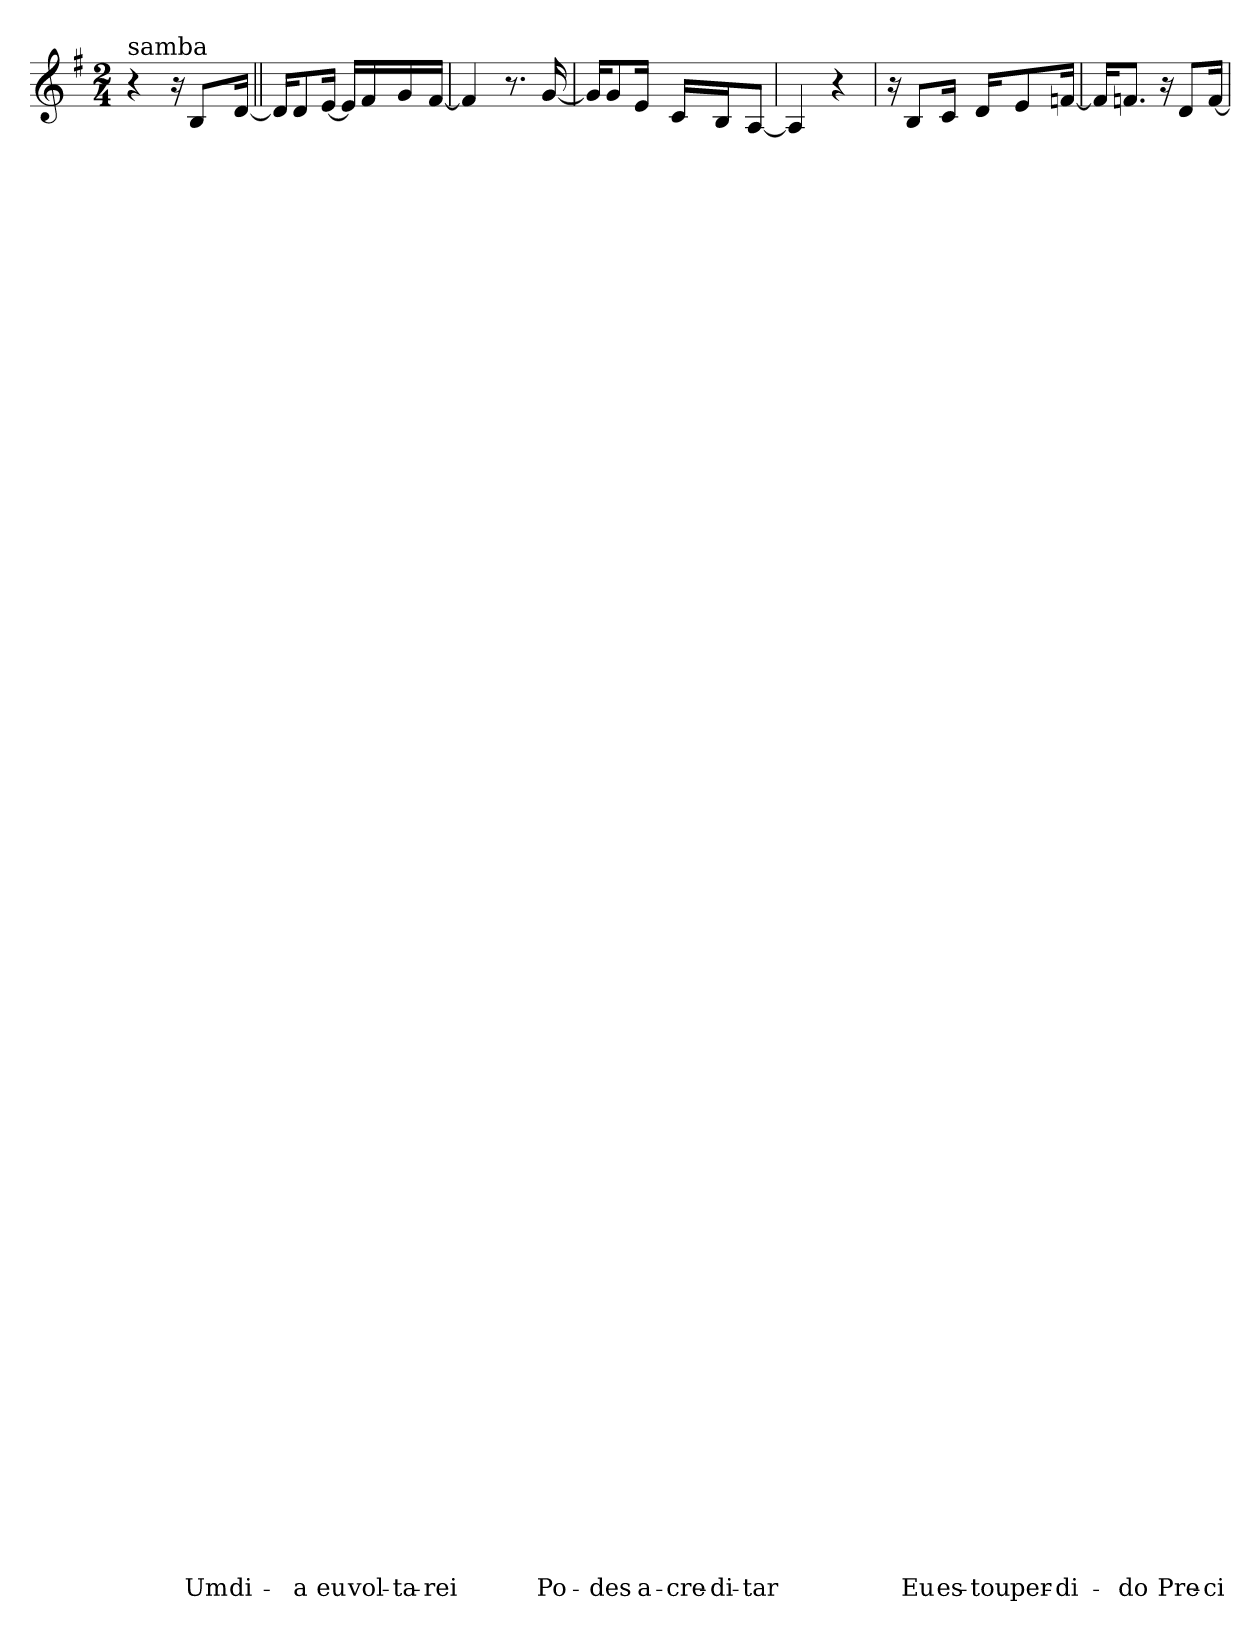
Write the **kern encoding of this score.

**kern	**text	**text	**text	**text	**text	**text	**text	**text	**text	**text	**text	**text	**text	**text	**text	**text	**text	**text	**text	**text	**text	**text	**text	**text	**text	**text	**text	**text	**text	**text	**text	**text	**text	**text	**text	**text	**text	**text	**text	**text	**text	**text	**text	**text	**text	**text	**text	**text	**text	**text	**text	**text	**text	**text	**text	**text	**text	**text	**text	**text	**text
*part1	*part1	*part1	*part1	*part1	*part1	*part1	*part1	*part1	*part1	*part1	*part1	*part1	*part1	*part1	*part1	*part1	*part1	*part1	*part1	*part1	*part1	*part1	*part1	*part1	*part1	*part1	*part1	*part1	*part1	*part1	*part1	*part1	*part1	*part1	*part1	*part1	*part1	*part1	*part1	*part1	*part1	*part1	*part1	*part1	*part1	*part1	*part1	*part1	*part1	*part1	*part1	*part1	*part1	*part1	*part1	*part1	*part1	*part1	*part1	*part1	*part1
*staff1	*staff1	*staff1	*staff1	*staff1	*staff1	*staff1	*staff1	*staff1	*staff1	*staff1	*staff1	*staff1	*staff1	*staff1	*staff1	*staff1	*staff1	*staff1	*staff1	*staff1	*staff1	*staff1	*staff1	*staff1	*staff1	*staff1	*staff1	*staff1	*staff1	*staff1	*staff1	*staff1	*staff1	*staff1	*staff1	*staff1	*staff1	*staff1	*staff1	*staff1	*staff1	*staff1	*staff1	*staff1	*staff1	*staff1	*staff1	*staff1	*staff1	*staff1	*staff1	*staff1	*staff1	*staff1	*staff1	*staff1	*staff1	*staff1	*staff1	*staff1	*staff1
*clefG2	*	*	*	*	*	*	*	*	*	*	*	*	*	*	*	*	*	*	*	*	*	*	*	*	*	*	*	*	*	*	*	*	*	*	*	*	*	*	*	*	*	*	*	*	*	*	*	*	*	*	*	*	*	*	*	*	*	*	*	*	*
*k[f#]	*	*	*	*	*	*	*	*	*	*	*	*	*	*	*	*	*	*	*	*	*	*	*	*	*	*	*	*	*	*	*	*	*	*	*	*	*	*	*	*	*	*	*	*	*	*	*	*	*	*	*	*	*	*	*	*	*	*	*	*	*
*G:	*	*	*	*	*	*	*	*	*	*	*	*	*	*	*	*	*	*	*	*	*	*	*	*	*	*	*	*	*	*	*	*	*	*	*	*	*	*	*	*	*	*	*	*	*	*	*	*	*	*	*	*	*	*	*	*	*	*	*	*	*
*M2/4	*	*	*	*	*	*	*	*	*	*	*	*	*	*	*	*	*	*	*	*	*	*	*	*	*	*	*	*	*	*	*	*	*	*	*	*	*	*	*	*	*	*	*	*	*	*	*	*	*	*	*	*	*	*	*	*	*	*	*	*	*
*MM90	*	*	*	*	*	*	*	*	*	*	*	*	*	*	*	*	*	*	*	*	*	*	*	*	*	*	*	*	*	*	*	*	*	*	*	*	*	*	*	*	*	*	*	*	*	*	*	*	*	*	*	*	*	*	*	*	*	*	*	*	*
=1	=1	=1	=1	=1	=1	=1	=1	=1	=1	=1	=1	=1	=1	=1	=1	=1	=1	=1	=1	=1	=1	=1	=1	=1	=1	=1	=1	=1	=1	=1	=1	=1	=1	=1	=1	=1	=1	=1	=1	=1	=1	=1	=1	=1	=1	=1	=1	=1	=1	=1	=1	=1	=1	=1	=1	=1	=1	=1	=1	=1	=1
!LO:TX:a:t=samba	!	!	!	!	!	!	!	!	!	!	!	!	!	!	!	!	!	!	!	!	!	!	!	!	!	!	!	!	!	!	!	!	!	!	!	!	!	!	!	!	!	!	!	!	!	!	!	!	!	!	!	!	!	!	!	!	!	!	!	!	!
4r	.	.	.	.	.	.	.	.	.	.	.	.	.	.	.	.	.	.	.	.	.	.	.	.	.	.	.	.	.	.	.	.	.	.	.	.	.	.	.	.	.	.	.	.	.	.	.	.	.	.	.	.	.	.	.	.	.	.	.	.	.
16r	.	.	.	.	.	.	.	.	.	.	.	.	.	.	.	.	.	.	.	.	.	.	.	.	.	.	.	.	.	.	.	.	.	.	.	.	.	.	.	.	.	.	.	.	.	.	.	.	.	.	.	.	.	.	.	.	.	.	.	.	.
!	!	!	!	!	!	!	!	!	!	!	!	!	!	!	!	!	!	!	!	!	!	!	!	!	!	!	!	!	!	!	!	!	!	!	!	!	!	!	!	!	!	!	!	!	!	!	!	!	!	!	!	!	!	!	!	!	!	!	!	!	!LO:LY:b
8B/L	.	.	.	.	.	.	.	.	.	.	.	.	.	.	.	.	.	.	.	.	.	.	.	.	.	.	.	.	.	.	.	.	.	.	.	.	.	.	.	.	.	.	.	.	.	.	.	.	.	.	.	.	.	.	.	.	.	.	.	.	Um
!	!	!	!	!	!	!	!	!	!	!	!	!	!	!	!	!	!	!	!	!	!	!	!	!	!	!	!	!	!	!	!	!	!	!	!	!	!	!	!	!	!	!	!	!	!	!	!	!	!	!	!	!	!	!	!	!	!	!	!	!	!LO:LY:b
[16d/Jk	.	.	.	.	.	.	.	.	.	.	.	.	.	.	.	.	.	.	.	.	.	.	.	.	.	.	.	.	.	.	.	.	.	.	.	.	.	.	.	.	.	.	.	.	.	.	.	.	.	.	.	.	.	.	.	.	.	.	.	.	di-
=2||	=2||	=2||	=2||	=2||	=2||	=2||	=2||	=2||	=2||	=2||	=2||	=2||	=2||	=2||	=2||	=2||	=2||	=2||	=2||	=2||	=2||	=2||	=2||	=2||	=2||	=2||	=2||	=2||	=2||	=2||	=2||	=2||	=2||	=2||	=2||	=2||	=2||	=2||	=2||	=2||	=2||	=2||	=2||	=2||	=2||	=2||	=2||	=2||	=2||	=2||	=2||	=2||	=2||	=2||	=2||	=2||	=2||	=2||	=2||	=2||	=2||
16d/KL]	.	.	.	.	.	.	.	.	.	.	.	.	.	.	.	.	.	.	.	.	.	.	.	.	.	.	.	.	.	.	.	.	.	.	.	.	.	.	.	.	.	.	.	.	.	.	.	.	.	.	.	.	.	.	.	.	.	.	.	.	.
!	!	!	!	!	!	!	!	!	!	!	!	!	!	!	!	!	!	!	!	!	!	!	!	!	!	!	!	!	!	!	!	!	!	!	!	!	!	!	!	!	!	!	!	!	!	!	!	!	!	!	!	!	!	!	!	!	!	!	!	!	!LO:LY:b
8d/	.	.	.	.	.	.	.	.	.	.	.	.	.	.	.	.	.	.	.	.	.	.	.	.	.	.	.	.	.	.	.	.	.	.	.	.	.	.	.	.	.	.	.	.	.	.	.	.	.	.	.	.	.	.	.	.	.	.	.	.	-a
!	!	!	!	!	!	!	!	!	!	!	!	!	!	!	!	!	!	!	!	!	!	!	!	!	!	!	!	!	!	!	!	!	!	!	!	!	!	!	!	!	!	!	!	!	!	!	!	!	!	!	!	!	!	!	!	!	!	!	!	!	!LO:LY:b
[16e/Jk	.	.	.	.	.	.	.	.	.	.	.	.	.	.	.	.	.	.	.	.	.	.	.	.	.	.	.	.	.	.	.	.	.	.	.	.	.	.	.	.	.	.	.	.	.	.	.	.	.	.	.	.	.	.	.	.	.	.	.	.	eu
16e/LL]	.	.	.	.	.	.	.	.	.	.	.	.	.	.	.	.	.	.	.	.	.	.	.	.	.	.	.	.	.	.	.	.	.	.	.	.	.	.	.	.	.	.	.	.	.	.	.	.	.	.	.	.	.	.	.	.	.	.	.	.	.
!	!	!	!	!	!	!	!	!	!	!	!	!	!	!	!	!	!	!	!	!	!	!	!	!	!	!	!	!	!	!	!	!	!	!	!	!	!	!	!	!	!	!	!	!	!	!	!	!	!	!	!	!	!	!	!	!	!	!	!	!	!LO:LY:b
16f#/	.	.	.	.	.	.	.	.	.	.	.	.	.	.	.	.	.	.	.	.	.	.	.	.	.	.	.	.	.	.	.	.	.	.	.	.	.	.	.	.	.	.	.	.	.	.	.	.	.	.	.	.	.	.	.	.	.	.	.	.	vol-
!	!	!	!	!	!	!	!	!	!	!	!	!	!	!	!	!	!	!	!	!	!	!	!	!	!	!	!	!	!	!	!	!	!	!	!	!	!	!	!	!	!	!	!	!	!	!	!	!	!	!	!	!	!	!	!	!	!	!	!	!	!LO:LY:b
16g/	.	.	.	.	.	.	.	.	.	.	.	.	.	.	.	.	.	.	.	.	.	.	.	.	.	.	.	.	.	.	.	.	.	.	.	.	.	.	.	.	.	.	.	.	.	.	.	.	.	.	.	.	.	.	.	.	.	.	.	.	-ta-
!	!	!	!	!	!	!	!	!	!	!	!	!	!	!	!	!	!	!	!	!	!	!	!	!	!	!	!	!	!	!	!	!	!	!	!	!	!	!	!	!	!	!	!	!	!	!	!	!	!	!	!	!	!	!	!	!	!	!	!	!	!LO:LY:b
[16f#/JJ	.	.	.	.	.	.	.	.	.	.	.	.	.	.	.	.	.	.	.	.	.	.	.	.	.	.	.	.	.	.	.	.	.	.	.	.	.	.	.	.	.	.	.	.	.	.	.	.	.	.	.	.	.	.	.	.	.	.	.	.	-rei
=3	=3	=3	=3	=3	=3	=3	=3	=3	=3	=3	=3	=3	=3	=3	=3	=3	=3	=3	=3	=3	=3	=3	=3	=3	=3	=3	=3	=3	=3	=3	=3	=3	=3	=3	=3	=3	=3	=3	=3	=3	=3	=3	=3	=3	=3	=3	=3	=3	=3	=3	=3	=3	=3	=3	=3	=3	=3	=3	=3	=3	=3
4f#/]	.	.	.	.	.	.	.	.	.	.	.	.	.	.	.	.	.	.	.	.	.	.	.	.	.	.	.	.	.	.	.	.	.	.	.	.	.	.	.	.	.	.	.	.	.	.	.	.	.	.	.	.	.	.	.	.	.	.	.	.	.
8.r	.	.	.	.	.	.	.	.	.	.	.	.	.	.	.	.	.	.	.	.	.	.	.	.	.	.	.	.	.	.	.	.	.	.	.	.	.	.	.	.	.	.	.	.	.	.	.	.	.	.	.	.	.	.	.	.	.	.	.	.	.
!	!	!	!	!	!	!	!	!	!	!	!	!	!	!	!	!	!	!	!	!	!	!	!	!	!	!	!	!	!	!	!	!	!	!	!	!	!	!	!	!	!	!	!	!	!	!	!	!	!	!	!	!	!	!	!	!	!	!	!	!	!LO:LY:b
[16g/	.	.	.	.	.	.	.	.	.	.	.	.	.	.	.	.	.	.	.	.	.	.	.	.	.	.	.	.	.	.	.	.	.	.	.	.	.	.	.	.	.	.	.	.	.	.	.	.	.	.	.	.	.	.	.	.	.	.	.	.	Po-
=4	=4	=4	=4	=4	=4	=4	=4	=4	=4	=4	=4	=4	=4	=4	=4	=4	=4	=4	=4	=4	=4	=4	=4	=4	=4	=4	=4	=4	=4	=4	=4	=4	=4	=4	=4	=4	=4	=4	=4	=4	=4	=4	=4	=4	=4	=4	=4	=4	=4	=4	=4	=4	=4	=4	=4	=4	=4	=4	=4	=4	=4
16g/KL]	.	.	.	.	.	.	.	.	.	.	.	.	.	.	.	.	.	.	.	.	.	.	.	.	.	.	.	.	.	.	.	.	.	.	.	.	.	.	.	.	.	.	.	.	.	.	.	.	.	.	.	.	.	.	.	.	.	.	.	.	.
!	!	!	!	!	!	!	!	!	!	!	!	!	!	!	!	!	!	!	!	!	!	!	!	!	!	!	!	!	!	!	!	!	!	!	!	!	!	!	!	!	!	!	!	!	!	!	!	!	!	!	!	!	!	!	!	!	!	!	!	!	!LO:LY:b
8g/	.	.	.	.	.	.	.	.	.	.	.	.	.	.	.	.	.	.	.	.	.	.	.	.	.	.	.	.	.	.	.	.	.	.	.	.	.	.	.	.	.	.	.	.	.	.	.	.	.	.	.	.	.	.	.	.	.	.	.	.	-des
!	!	!	!	!	!	!	!	!	!	!	!	!	!	!	!	!	!	!	!	!	!	!	!	!	!	!	!	!	!	!	!	!	!	!	!	!	!	!	!	!	!	!	!	!	!	!	!	!	!	!	!	!	!	!	!	!	!	!	!	!	!LO:LY:b
16e/Jk	.	.	.	.	.	.	.	.	.	.	.	.	.	.	.	.	.	.	.	.	.	.	.	.	.	.	.	.	.	.	.	.	.	.	.	.	.	.	.	.	.	.	.	.	.	.	.	.	.	.	.	.	.	.	.	.	.	.	.	.	a-
!	!	!	!	!	!	!	!	!	!	!	!	!	!	!	!	!	!	!	!	!	!	!	!	!	!	!	!	!	!	!	!	!	!	!	!	!	!	!	!	!	!	!	!	!	!	!	!	!	!	!	!	!	!	!	!	!	!	!	!	!	!LO:LY:b
16c/LL	.	.	.	.	.	.	.	.	.	.	.	.	.	.	.	.	.	.	.	.	.	.	.	.	.	.	.	.	.	.	.	.	.	.	.	.	.	.	.	.	.	.	.	.	.	.	.	.	.	.	.	.	.	.	.	.	.	.	.	.	-cre-
!	!	!	!	!	!	!	!	!	!	!	!	!	!	!	!	!	!	!	!	!	!	!	!	!	!	!	!	!	!	!	!	!	!	!	!	!	!	!	!	!	!	!	!	!	!	!	!	!	!	!	!	!	!	!	!	!	!	!	!	!	!LO:LY:b
16B/J	.	.	.	.	.	.	.	.	.	.	.	.	.	.	.	.	.	.	.	.	.	.	.	.	.	.	.	.	.	.	.	.	.	.	.	.	.	.	.	.	.	.	.	.	.	.	.	.	.	.	.	.	.	.	.	.	.	.	.	.	-di-
!	!	!	!	!	!	!	!	!	!	!	!	!	!	!	!	!	!	!	!	!	!	!	!	!	!	!	!	!	!	!	!	!	!	!	!	!	!	!	!	!	!	!	!	!	!	!	!	!	!	!	!	!	!	!	!	!	!	!	!	!	!LO:LY:b
[8A/J	.	.	.	.	.	.	.	.	.	.	.	.	.	.	.	.	.	.	.	.	.	.	.	.	.	.	.	.	.	.	.	.	.	.	.	.	.	.	.	.	.	.	.	.	.	.	.	.	.	.	.	.	.	.	.	.	.	.	.	.	-tar
=5	=5	=5	=5	=5	=5	=5	=5	=5	=5	=5	=5	=5	=5	=5	=5	=5	=5	=5	=5	=5	=5	=5	=5	=5	=5	=5	=5	=5	=5	=5	=5	=5	=5	=5	=5	=5	=5	=5	=5	=5	=5	=5	=5	=5	=5	=5	=5	=5	=5	=5	=5	=5	=5	=5	=5	=5	=5	=5	=5	=5	=5
4A/]	.	.	.	.	.	.	.	.	.	.	.	.	.	.	.	.	.	.	.	.	.	.	.	.	.	.	.	.	.	.	.	.	.	.	.	.	.	.	.	.	.	.	.	.	.	.	.	.	.	.	.	.	.	.	.	.	.	.	.	.	.
4r	.	.	.	.	.	.	.	.	.	.	.	.	.	.	.	.	.	.	.	.	.	.	.	.	.	.	.	.	.	.	.	.	.	.	.	.	.	.	.	.	.	.	.	.	.	.	.	.	.	.	.	.	.	.	.	.	.	.	.	.	.
=6	=6	=6	=6	=6	=6	=6	=6	=6	=6	=6	=6	=6	=6	=6	=6	=6	=6	=6	=6	=6	=6	=6	=6	=6	=6	=6	=6	=6	=6	=6	=6	=6	=6	=6	=6	=6	=6	=6	=6	=6	=6	=6	=6	=6	=6	=6	=6	=6	=6	=6	=6	=6	=6	=6	=6	=6	=6	=6	=6	=6	=6
16r	.	.	.	.	.	.	.	.	.	.	.	.	.	.	.	.	.	.	.	.	.	.	.	.	.	.	.	.	.	.	.	.	.	.	.	.	.	.	.	.	.	.	.	.	.	.	.	.	.	.	.	.	.	.	.	.	.	.	.	.	.
!	!	!	!	!	!	!	!	!	!	!	!	!	!	!	!	!	!	!	!	!	!	!	!	!	!	!	!	!	!	!	!	!	!	!	!	!	!	!	!	!	!	!	!	!	!	!	!	!	!	!	!	!	!	!	!	!	!	!	!	!	!LO:LY:b
8B/L	.	.	.	.	.	.	.	.	.	.	.	.	.	.	.	.	.	.	.	.	.	.	.	.	.	.	.	.	.	.	.	.	.	.	.	.	.	.	.	.	.	.	.	.	.	.	.	.	.	.	.	.	.	.	.	.	.	.	.	.	Eu
!	!	!	!	!	!	!	!	!	!	!	!	!	!	!	!	!	!	!	!	!	!	!	!	!	!	!	!	!	!	!	!	!	!	!	!	!	!	!	!	!	!	!	!	!	!	!	!	!	!	!	!	!	!	!	!	!	!	!	!	!	!LO:LY:b
16c/Jk	.	.	.	.	.	.	.	.	.	.	.	.	.	.	.	.	.	.	.	.	.	.	.	.	.	.	.	.	.	.	.	.	.	.	.	.	.	.	.	.	.	.	.	.	.	.	.	.	.	.	.	.	.	.	.	.	.	.	.	.	es-
!	!	!	!	!	!	!	!	!	!	!	!	!	!	!	!	!	!	!	!	!	!	!	!	!	!	!	!	!	!	!	!	!	!	!	!	!	!	!	!	!	!	!	!	!	!	!	!	!	!	!	!	!	!	!	!	!	!	!	!	!	!LO:LY:b
16d/KL	.	.	.	.	.	.	.	.	.	.	.	.	.	.	.	.	.	.	.	.	.	.	.	.	.	.	.	.	.	.	.	.	.	.	.	.	.	.	.	.	.	.	.	.	.	.	.	.	.	.	.	.	.	.	.	.	.	.	.	.	-tou
!	!	!	!	!	!	!	!	!	!	!	!	!	!	!	!	!	!	!	!	!	!	!	!	!	!	!	!	!	!	!	!	!	!	!	!	!	!	!	!	!	!	!	!	!	!	!	!	!	!	!	!	!	!	!	!	!	!	!	!	!	!LO:LY:b
8e/	.	.	.	.	.	.	.	.	.	.	.	.	.	.	.	.	.	.	.	.	.	.	.	.	.	.	.	.	.	.	.	.	.	.	.	.	.	.	.	.	.	.	.	.	.	.	.	.	.	.	.	.	.	.	.	.	.	.	.	.	per-
!	!	!	!	!	!	!	!	!	!	!	!	!	!	!	!	!	!	!	!	!	!	!	!	!	!	!	!	!	!	!	!	!	!	!	!	!	!	!	!	!	!	!	!	!	!	!	!	!	!	!	!	!	!	!	!	!	!	!	!	!	!LO:LY:b
[16fn/Jk	.	.	.	.	.	.	.	.	.	.	.	.	.	.	.	.	.	.	.	.	.	.	.	.	.	.	.	.	.	.	.	.	.	.	.	.	.	.	.	.	.	.	.	.	.	.	.	.	.	.	.	.	.	.	.	.	.	.	.	.	-di-
!!LO:LB:g=z
=7	=7	=7	=7	=7	=7	=7	=7	=7	=7	=7	=7	=7	=7	=7	=7	=7	=7	=7	=7	=7	=7	=7	=7	=7	=7	=7	=7	=7	=7	=7	=7	=7	=7	=7	=7	=7	=7	=7	=7	=7	=7	=7	=7	=7	=7	=7	=7	=7	=7	=7	=7	=7	=7	=7	=7	=7	=7	=7	=7	=7	=7
16f/KL]	.	.	.	.	.	.	.	.	.	.	.	.	.	.	.	.	.	.	.	.	.	.	.	.	.	.	.	.	.	.	.	.	.	.	.	.	.	.	.	.	.	.	.	.	.	.	.	.	.	.	.	.	.	.	.	.	.	.	.	.	.
!	!	!	!	!	!	!	!	!	!	!	!	!	!	!	!	!	!	!	!	!	!	!	!	!	!	!	!	!	!	!	!	!	!	!	!	!	!	!	!	!	!	!	!	!	!	!	!	!	!	!	!	!	!	!	!	!	!	!	!	!	!LO:LY:b
8.fn/J	.	.	.	.	.	.	.	.	.	.	.	.	.	.	.	.	.	.	.	.	.	.	.	.	.	.	.	.	.	.	.	.	.	.	.	.	.	.	.	.	.	.	.	.	.	.	.	.	.	.	.	.	.	.	.	.	.	.	.	.	-do
16r	.	.	.	.	.	.	.	.	.	.	.	.	.	.	.	.	.	.	.	.	.	.	.	.	.	.	.	.	.	.	.	.	.	.	.	.	.	.	.	.	.	.	.	.	.	.	.	.	.	.	.	.	.	.	.	.	.	.	.	.	.
!	!	!	!	!	!	!	!	!	!	!	!	!	!	!	!	!	!	!	!	!	!	!	!	!	!	!	!	!	!	!	!	!	!	!	!	!	!	!	!	!	!	!	!	!	!	!	!	!	!	!	!	!	!	!	!	!	!	!	!	!	!LO:LY:b
8d/L	.	.	.	.	.	.	.	.	.	.	.	.	.	.	.	.	.	.	.	.	.	.	.	.	.	.	.	.	.	.	.	.	.	.	.	.	.	.	.	.	.	.	.	.	.	.	.	.	.	.	.	.	.	.	.	.	.	.	.	.	Pre-
!	!	!	!	!	!	!	!	!	!	!	!	!	!	!	!	!	!	!	!	!	!	!	!	!	!	!	!	!	!	!	!	!	!	!	!	!	!	!	!	!	!	!	!	!	!	!	!	!	!	!	!	!	!	!	!	!	!	!	!	!	!LO:LY:b
[16f/Jk	.	.	.	.	.	.	.	.	.	.	.	.	.	.	.	.	.	.	.	.	.	.	.	.	.	.	.	.	.	.	.	.	.	.	.	.	.	.	.	.	.	.	.	.	.	.	.	.	.	.	.	.	.	.	.	.	.	.	.	.	-ci-
=	=	=	=	=	=	=	=	=	=	=	=	=	=	=	=	=	=	=	=	=	=	=	=	=	=	=	=	=	=	=	=	=	=	=	=	=	=	=	=	=	=	=	=	=	=	=	=	=	=	=	=	=	=	=	=	=	=	=	=	=	=
*-	*-	*-	*-	*-	*-	*-	*-	*-	*-	*-	*-	*-	*-	*-	*-	*-	*-	*-	*-	*-	*-	*-	*-	*-	*-	*-	*-	*-	*-	*-	*-	*-	*-	*-	*-	*-	*-	*-	*-	*-	*-	*-	*-	*-	*-	*-	*-	*-	*-	*-	*-	*-	*-	*-	*-	*-	*-	*-	*-	*-	*-
